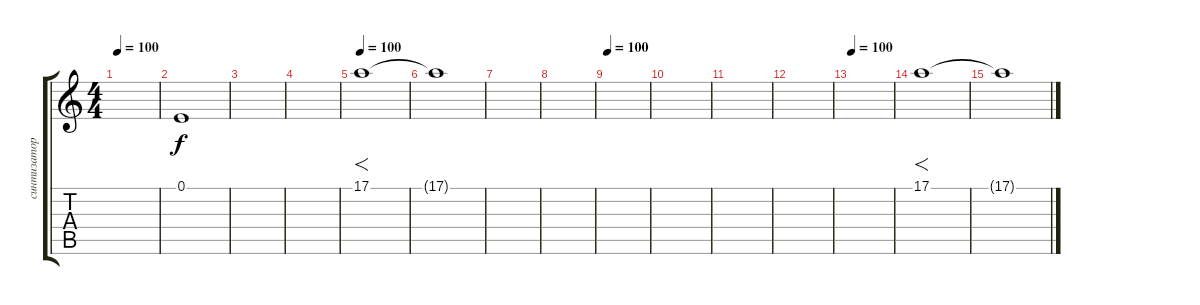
\track ("синтизатор" "синтизатор") {instrument pad2warm}
\staff {score tabs}
\tuning (E4 B3 G3 D3 A2 E2) {hide}
\ts (4 4)
\tempo 100
\clef g2
\ks c
|
0.1.1 |
|
|
\tempo 100
17.1.1{f} |
17.1{t}.1 |
|
|
\tempo 100
|
|
|
|
\tempo 100
|
17.1.1{f} |
17.1{t}.1
